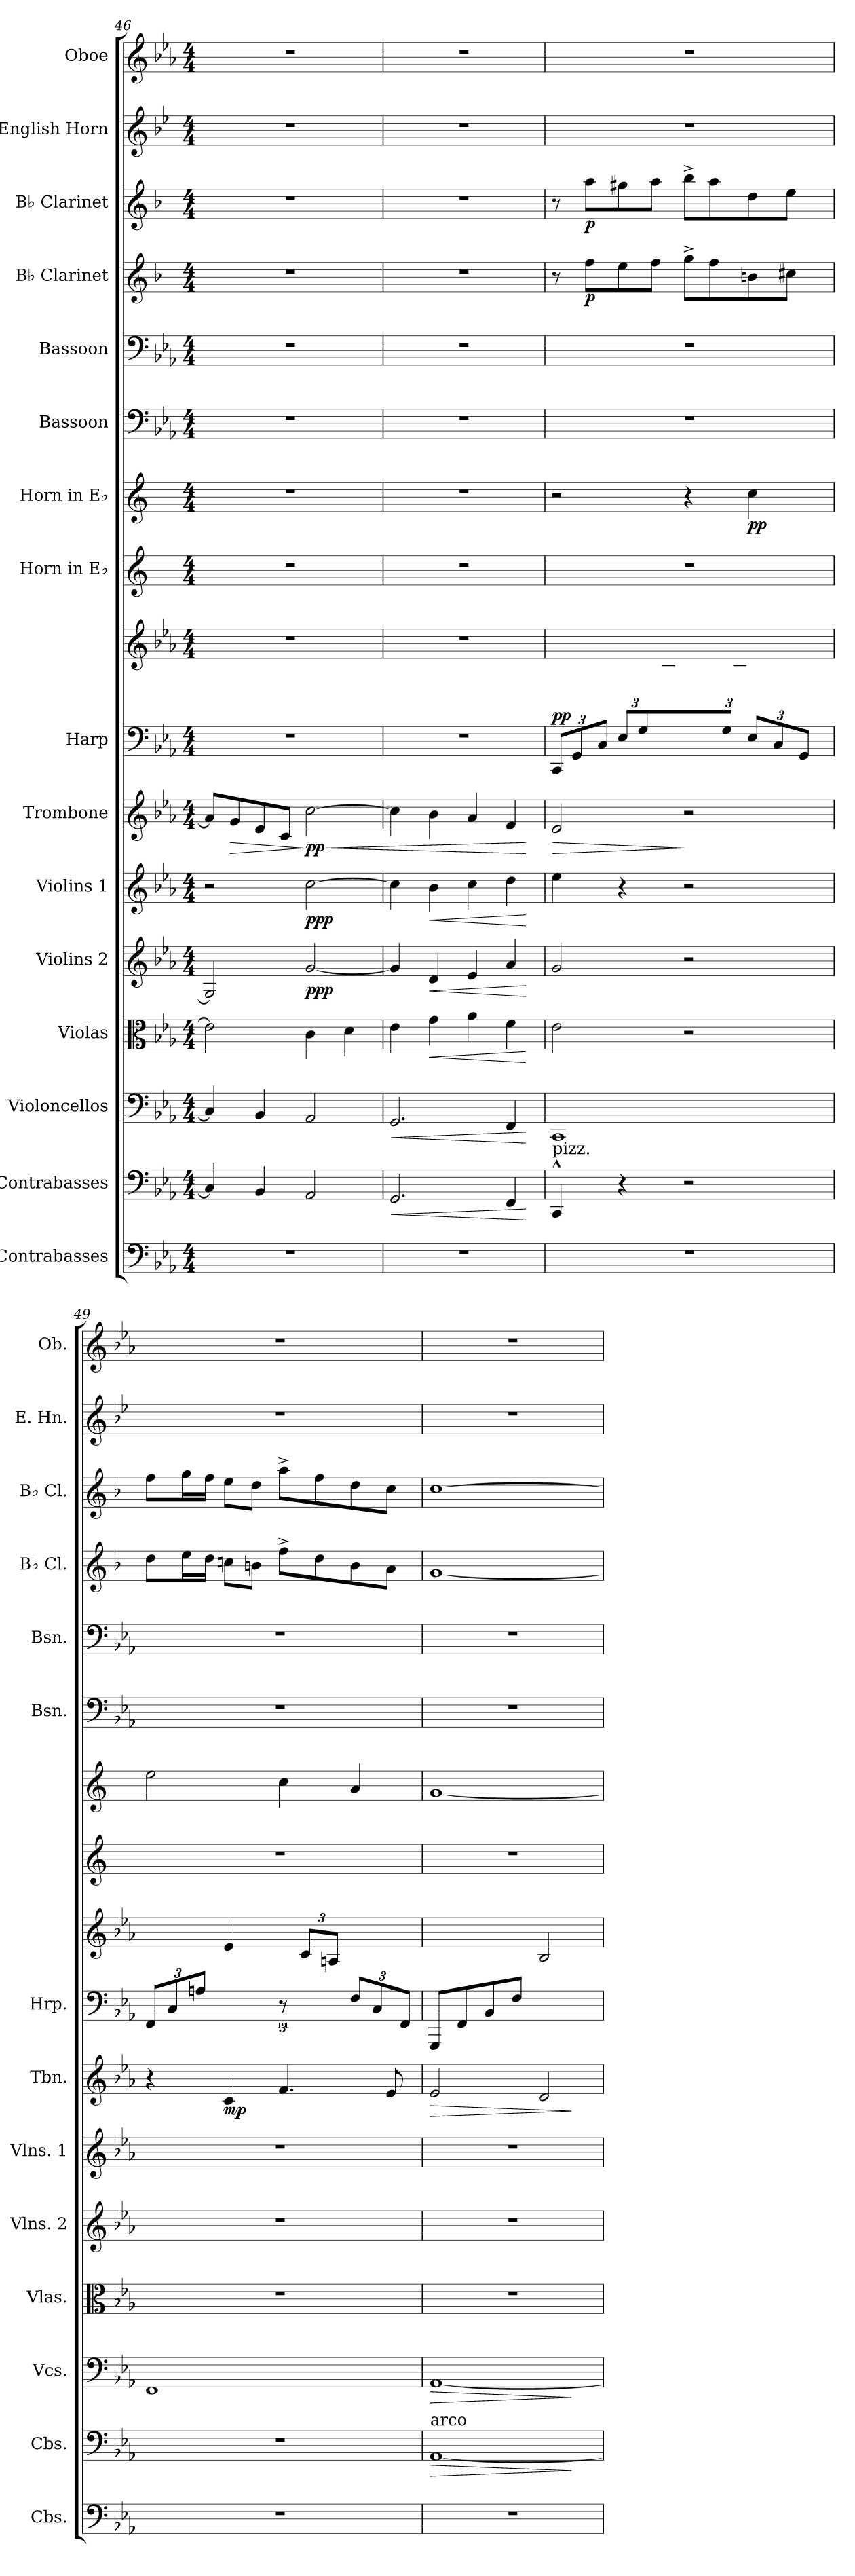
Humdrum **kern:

**kern	**kern	**dynam	**kern	**dynam	**kern	**dynam	**kern	**dynam	**kern	**dynam	**kern	**dynam	**kern	**kern	**dynam	**kern	**kern	**dynam	**kern	**kern	**kern	**dynam	**kern	**dynam	**kern	**kern
*part16	*part15	*part15	*part14	*part14	*part13	*part13	*part12	*part12	*part11	*part11	*part10	*part10	*part9	*part9	*part9	*part8	*part7	*part7	*part6	*part5	*part4	*part4	*part3	*part3	*part2	*part1
*staff17	*staff16	*staff16	*staff15	*staff15	*staff14	*staff14	*staff13	*staff13	*staff12	*staff12	*staff11	*staff11	*staff10	*staff9	*staff9/10	*staff8	*staff7	*staff7	*staff6	*staff5	*staff4	*staff4	*staff3	*staff3	*staff2	*staff1
*I"Contrabasses	*I"Contrabasses	*	*I"Violoncellos	*	*I"Violas	*	*I"Violins 2	*	*I"Violins 1	*	*I"Trombone	*	*I"Harp	*	*	*I"Horn in E♭	*I"Horn in E♭	*	*I"Bassoon	*I"Bassoon	*I"B♭ Clarinet	*	*I"B♭ Clarinet	*	*I"English Horn	*I"Oboe
*I'Cbs.	*I'Cbs.	*	*I'Vcs.	*	*I'Vlas.	*	*I'Vlns. 2	*	*I'Vlns. 1	*	*I'Tbn.	*	*I'Hrp.	*	*	*	*	*	*I'Bsn.	*I'Bsn.	*I'B♭ Cl.	*	*I'B♭ Cl.	*	*I'E. Hn.	*I'Ob.
*clefF4	*clefF4	*	*clefF4	*	*clefC3	*	*clefG2	*	*clefG2	*	*clefG2	*	*clefF4	*clefG2	*	*clefG2	*clefG2	*	*clefF4	*clefF4	*clefG2	*	*clefG2	*	*clefG2	*clefG2
*ITrd7c12	*ITrd7c12	*	*	*	*	*	*	*	*	*	*	*	*	*	*	*ITrd5c9	*ITrd5c9	*	*	*	*ITrd1c2	*	*ITrd1c2	*	*ITrd4c7	*
*k[b-e-a-]	*k[b-e-a-]	*	*k[b-e-a-]	*	*k[b-e-a-]	*	*k[b-e-a-]	*	*k[b-e-a-]	*	*k[b-e-a-]	*	*k[b-e-a-]	*k[b-e-a-]	*	*k[b-e-a-]	*k[b-e-a-]	*	*k[b-e-a-]	*k[b-e-a-]	*k[b-e-a-]	*	*k[b-e-a-]	*	*k[b-e-a-]	*k[b-e-a-]
*M4/4	*M4/4	*	*M4/4	*	*M4/4	*	*M4/4	*	*M4/4	*	*M4/4	*	*M4/4	*M4/4	*	*M4/4	*M4/4	*	*M4/4	*M4/4	*M4/4	*	*M4/4	*	*M4/4	*M4/4
=46	=46	=46	=46	=46	=46	=46	=46	=46	=46	=46	=46	=46	=46	=46	=46	=46	=46	=46	=46	=46	=46	=46	=46	=46	=46	=46
1r	4CC/]	.	4C/]	.	2e-\]	.	2G/]	.	2r	.	8a-/L]	.	1r	1r	.	1r	1r	.	1r	1r	1r	.	1r	.	1r	1r
!	!	!	!	!	!	!	!	!	!	!	!	!LO:HP:b	!	!	!	!	!	!	!	!	!	!	!	!	!	!
.	.	.	.	.	.	.	.	.	.	.	8g/	>	.	.	.	.	.	.	.	.	.	.	.	.	.	.
.	4BBB-/	.	4BB-/	.	.	.	.	.	.	.	8e-/	.	.	.	.	.	.	.	.	.	.	.	.	.	.	.
.	.	.	.	.	.	.	.	.	.	.	8c/J	.	.	.	.	.	.	.	.	.	.	.	.	.	.	.
!	!	!	!	!	!	!	!	!LO:DY:b	!	!LO:DY:b	!	!LO:HP:n=1:b	!	!	!	!	!	!	!	!	!	!	!	!	!	!
!	!	!	!	!	!	!	!	!	!	!	!	!LO:DY:n=1:b	!	!	!	!	!	!	!	!	!	!	!	!	!	!
.	2AAA-/	.	2AA-/	.	4c\	.	[2g/	ppp	[2cc\	ppp	[2cc\	] < pp	.	.	.	.	.	.	.	.	.	.	.	.	.	.
.	.	.	.	.	4d\	.	.	.	.	.	.	.	.	.	.	.	.	.	.	.	.	.	.	.	.	.
=47	=47	=47	=47	=47	=47	=47	=47	=47	=47	=47	=47	=47	=47	=47	=47	=47	=47	=47	=47	=47	=47	=47	=47	=47	=47	=47
!	!	!LO:HP:b	!	!LO:HP:b	!	!	!	!	!	!	!	!	!	!	!	!	!	!	!	!	!	!	!	!	!	!
1r	2.GGG/	<	2.GG/	<	4e-\	.	4g/]	.	4cc\]	.	4cc\]	.	1r	1r	.	1r	1r	.	1r	1r	1r	.	1r	.	1r	1r
!	!	!	!	!	!	!LO:HP:b	!	!LO:HP:b	!	!LO:HP:b	!	!	!	!	!	!	!	!	!	!	!	!	!	!	!	!
.	.	.	.	.	4g\	<	4d/	<	4b-\	<	4b-\	.	.	.	.	.	.	.	.	.	.	.	.	.	.	.
.	.	.	.	.	4a-\	.	4e-/	.	4cc\	.	4a-/	.	.	.	.	.	.	.	.	.	.	.	.	.	.	.
.	4FFF/	.	4FF/	.	4f\	.	4a-/	.	4dd\	.	4f/	.	.	.	.	.	.	.	.	.	.	.	.	.	.	.
.	.	[	.	[	.	[	.	[	.	[	.	[	.	.	.	.	.	.	.	.	.	.	.	.	.	.
!!LO:PB:g=z
=48	=48	=48	=48	=48	=48	=48	=48	=48	=48	=48	=48	=48	=48	=48	=48	=48	=48	=48	=48	=48	=48	=48	=48	=48	=48	=48
!!LO:REH:place=s1:a:B:fs=14:t=7
!	!	!	!	!	!	!	!	!	!	!	!	!LO:HP:b	!	!	!	!	!	!	!	!	!	!	!	!	!	!
*	*	*	*	*	*	*	*	*	*	*	*	*	*Xbrackettup	*	*	*	*	*	*	*	*	*	*	*	*	*
*	*	*	*	*	*	*	*	*	*	*	*	*	*	*	*	*	*	*	*	*	*	*	*	*	*	*MM58
*	*	*	*	*	*	*	*	*	*	*	*	*	*	*^	*	*	*	*	*	*	*	*	*	*	*	*
!	!LO:TX:a:t=pizz.	!	!	!	!	!	!	!	!	!	!	!	!	!	!	!	!	!	!	!	!	!	!	!	!	!	!
!	!	!	!	!	!	!	!	!	!	!	!	!	!	!	!	!LO:DY:a=2	!	!	!	!	!	!	!	!	!	!	!
1r	4CCC^^/	.	1CC	.	2e-\	.	2g/	.	4ee-\	.	2e-/	>	12CC/L	1ryy	12%5ryy	pp	1r	2r	.	1r	1r	8r	.	8r	.	1r	1r
.	.	.	.	.	.	.	.	.	.	.	.	.	12GG/	.	.	.	.	.	.	.	.	.	.	.	.	.	.
!	!	!	!	!	!	!	!	!	!	!	!	!	!	!	!	!	!	!	!	!	!	!	!LO:DY:b	!	!LO:DY:b	!	!
.	.	.	.	.	.	.	.	.	.	.	.	.	.	.	.	.	.	.	.	.	.	8ee-\L	p	8gg\L	p	.	.
.	.	.	.	.	.	.	.	.	.	.	.	.	12C/J	.	.	.	.	.	.	.	.	.	.	.	.	.	.
.	4r	.	.	.	.	.	.	.	4r	.	.	.	12E-/L	.	.	.	.	.	.	.	.	8dd\	.	8ff#X\	.	.	.
.	.	.	.	.	.	.	.	.	.	.	.	.	12G/	.	.	.	.	.	.	.	.	.	.	.	.	.	.
.	.	.	.	.	.	.	.	.	.	.	.	.	.	.	.	.	.	.	.	.	.	8ee-\J	.	8gg\J	.	.	.
.	.	.	.	.	.	.	.	.	.	.	.	.	4ryy	.	12c\J	.	.	.	.	.	.	.	.	.	.	.	.
*	*	*	*	*	*	*	*	*	*	*	*	*	*	*	*Xbrackettup	*	*	*	*	*	*	*	*	*	*	*	*
.	2r	.	.	.	2r	.	2r	.	2r	.	2r	]	.	.	12e-\L	.	.	4r	.	.	.	8ff^\L	.	8aa-^\L	.	.	.
.	.	.	.	.	.	.	.	.	.	.	.	.	.	.	12c\	.	.	.	.	.	.	.	.	.	.	.	.
.	.	.	.	.	.	.	.	.	.	.	.	.	.	.	.	.	.	.	.	.	.	8ee-\	.	8gg\	.	.	.
.	.	.	.	.	.	.	.	.	.	.	.	.	12G/J	.	3ryy	.	.	.	.	.	.	.	.	.	.	.	.
!	!	!	!	!	!	!	!	!	!	!	!	!	!	!	!	!	!	!	!LO:DY:b	!	!	!	!	!	!	!	!
.	.	.	.	.	.	.	.	.	.	.	.	.	12E-/L	.	.	.	.	4e-\	pp	.	.	8an\	.	8cc\	.	.	.
.	.	.	.	.	.	.	.	.	.	.	.	.	12C/	.	.	.	.	.	.	.	.	.	.	.	.	.	.
.	.	.	.	.	.	.	.	.	.	.	.	.	.	.	.	.	.	.	.	.	.	8bn\J	.	8dd\J	.	.	.
.	.	.	.	.	.	.	.	.	.	.	.	.	12GG/J	.	.	.	.	.	.	.	.	.	.	.	.	.	.
=49	=49	=49	=49	=49	=49	=49	=49	=49	=49	=49	=49	=49	=49	=49	=49	=49	=49	=49	=49	=49	=49	=49	=49	=49	=49	=49	=49
*	*	*	*	*	*	*	*	*	*	*	*	*	*	*	*	*	*	*	*	*	*	*	*	*	*	*	*MM50
1r	1r	.	1FF	.	1r	.	1r	.	1r	.	4r	.	12FF/L	4ryy	12%7ryy	.	1r	2g\	.	1r	1r	8cc\L	.	8ee-\L	.	1r	1r
.	.	.	.	.	.	.	.	.	.	.	.	.	12C/	.	.	.	.	.	.	.	.	.	.	.	.	.	.
.	.	.	.	.	.	.	.	.	.	.	.	.	.	.	.	.	.	.	.	.	.	16dd\L	.	16ff\L	.	.	.
.	.	.	.	.	.	.	.	.	.	.	.	.	12An/J	.	.	.	.	.	.	.	.	.	.	.	.	.	.
.	.	.	.	.	.	.	.	.	.	.	.	.	.	.	.	.	.	.	.	.	.	16cc\JJ	.	16ee-\JJ	.	.	.
!	!	!	!	!	!	!	!	!	!	!	!	!LO:DY:b	!	!	!	!	!	!	!	!	!	!	!	!	!	!	!
.	.	.	.	.	.	.	.	.	.	.	4c/	mp	4ryy	4e-/	.	.	.	.	.	.	.	8b-X\L	.	8dd\L	.	.	.
.	.	.	.	.	.	.	.	.	.	.	.	.	.	.	.	.	.	.	.	.	.	8an\J	.	8cc\J	.	.	.
*	*	*	*	*	*	*	*	*	*	*	*	*	*brackettup	*	*	*	*	*	*	*	*	*	*	*	*	*	*
.	.	.	.	.	.	.	.	.	.	.	4.f/	.	12r	2ryy	.	.	.	4e-\	.	.	.	8ee-^\L	.	8gg^\L	.	.	.
.	.	.	.	.	.	.	.	.	.	.	.	.	6ryy	.	12c/L	.	.	.	.	.	.	.	.	.	.	.	.
.	.	.	.	.	.	.	.	.	.	.	.	.	.	.	.	.	.	.	.	.	.	8cc\	.	8ee-\	.	.	.
.	.	.	.	.	.	.	.	.	.	.	.	.	.	.	12A/J	.	.	.	.	.	.	.	.	.	.	.	.
*	*	*	*	*	*	*	*	*	*	*	*	*	*Xbrackettup	*	*	*	*	*	*	*	*	*	*	*	*	*	*
.	.	.	.	.	.	.	.	.	.	.	.	.	12F/L	.	4ryy	.	.	4c/	.	.	.	8a\	.	8cc\	.	.	.
.	.	.	.	.	.	.	.	.	.	.	.	.	12C/	.	.	.	.	.	.	.	.	.	.	.	.	.	.
.	.	.	.	.	.	.	.	.	.	.	8e-/	.	.	.	.	.	.	.	.	.	.	8g\J	.	8b-\J	.	.	.
.	.	.	.	.	.	.	.	.	.	.	.	.	12FF/J	.	.	.	.	.	.	.	.	.	.	.	.	.	.
*	*	*	*	*	*	*	*	*	*	*	*	*	*	*v	*v	*	*	*	*	*	*	*	*	*	*	*	*
=50	=50	=50	=50	=50	=50	=50	=50	=50	=50	=50	=50	=50	=50	=50	=50	=50	=50	=50	=50	=50	=50	=50	=50	=50	=50	=50
!	!LO:TX:a:t=arco	!	!	!	!	!	!	!	!	!	!	!	!	!	!	!	!	!	!	!	!	!	!	!	!	!
!	!	!LO:HP:b	!	!LO:HP:b	!	!	!	!	!	!	!	!LO:HP:b	!	!	!	!	!	!	!	!	!	!	!	!	!	!
1r	[1AAA-	>	[1AA-	>	1r	.	1r	.	1r	.	2e-/	>	8GGG/L	2ryy	.	1r	[1B-	.	1r	1r	[1f	.	[1b-	.	1r	1r
.	.	.	.	.	.	.	.	.	.	.	.	.	8FF/	.	.	.	.	.	.	.	.	.	.	.	.	.
.	.	.	.	.	.	.	.	.	.	.	.	.	8BB-/	.	.	.	.	.	.	.	.	.	.	.	.	.
.	.	.	.	.	.	.	.	.	.	.	.	.	8F/J	.	.	.	.	.	.	.	.	.	.	.	.	.
.	.	.	.	.	.	.	.	.	.	.	2d/	.	2ryy	2B-/	.	.	.	.	.	.	.	.	.	.	.	.
.	.	]	.	]	.	.	.	.	.	.	.	]	.	.	.	.	.	.	.	.	.	.	.	.	.	.
=	=	=	=	=	=	=	=	=	=	=	=	=	=	=	=	=	=	=	=	=	=	=	=	=	=	=
*-	*-	*-	*-	*-	*-	*-	*-	*-	*-	*-	*-	*-	*-	*-	*-	*-	*-	*-	*-	*-	*-	*-	*-	*-	*-	*-
